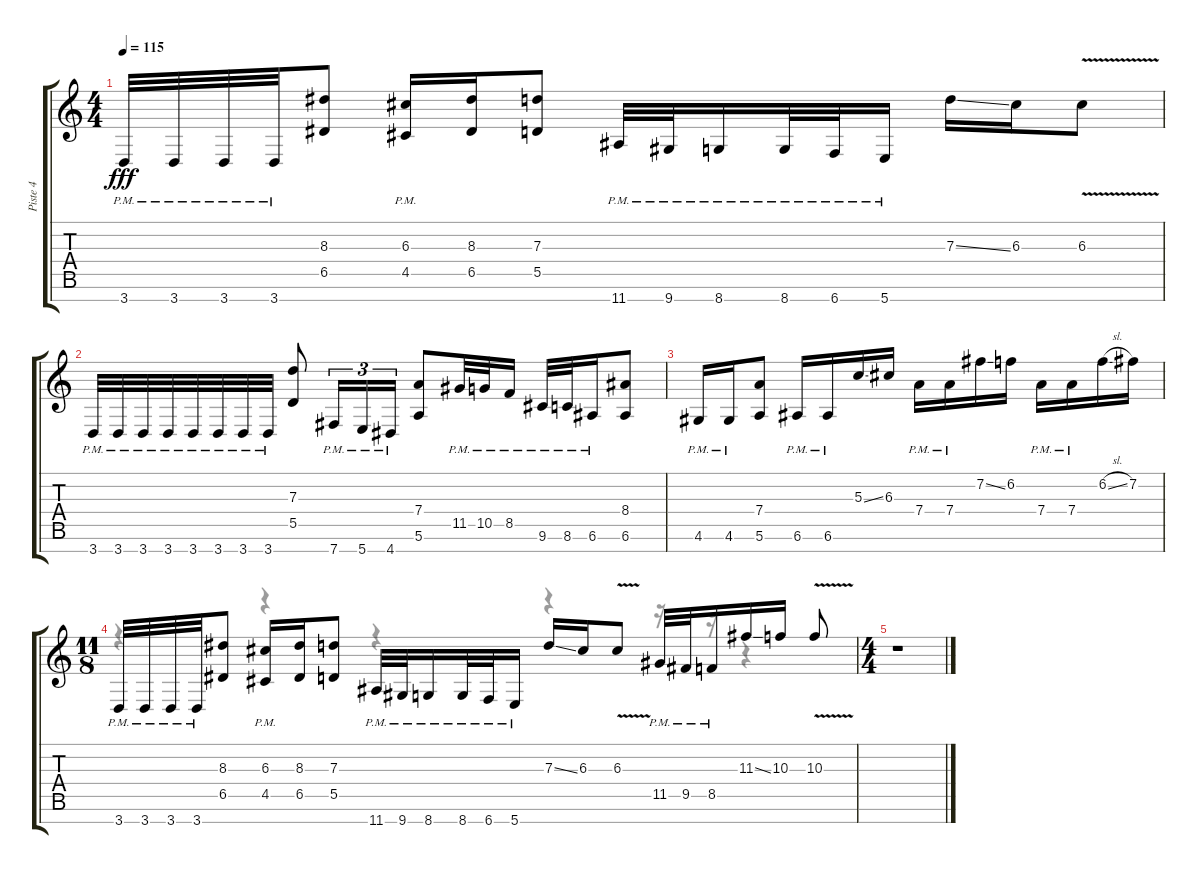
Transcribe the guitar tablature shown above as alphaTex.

\track ("Piste 4" "Piste 4") {instrument distortionguitar}
\staff {score tabs}
\tuning (E4 B3 G3 D3 A2 E2 B1) {hide}
\voice
\ts (4 4)
\tempo 115
\clef g2
\ks c
3.7{pm}.32{dy fff} 3.7{pm}.32 3.7{pm}.32 3.7{pm}.32 (8.3 6.5).8 (6.3{pm} 4.5{pm}).16 (8.3 6.5).16 (7.3 5.5).8 11.7{pm}.32 9.7{pm}.32 8.7{pm}.16 8.7{pm}.32 6.7{pm}.32 5.7{pm}.16 7.3{ss}.16 6.3.16 6.3{v}.8 |
3.7{pm}.32 3.7{pm}.32 3.7{pm}.32 3.7{pm}.32 3.7{pm}.32 3.7{pm}.32 3.7{pm}.32 3.7{pm}.32 (7.3 5.5).8 7.7{pm}.16{tu (3 2)} 5.7{pm}.16{tu (3 2)} 4.7{pm}.16{tu (3 2)} (7.4 5.6).8 11.5{pm}.32 10.5{pm}.32 8.5{pm}.16 9.6{pm}.32 8.6{pm}.32 6.6{pm}.16 (8.4 6.6).8 |
4.6{pm}.16 4.6{pm}.16 (7.4 5.6).8 6.6{pm}.16 6.6{pm}.16 5.3{ss}.16 6.3.16 7.4{pm}.16 7.4{pm}.16 7.2{ss}.16 6.2.16 7.4{pm}.16 7.4{pm}.16 6.2{sl}.16 7.2.16 |
\ts (11 8)
3.7{pm}.32 3.7{pm}.32 3.7{pm}.32 3.7{pm}.32 (8.3 6.5).8 (6.3{pm} 4.5{pm}).16 (8.3 6.5).16 (7.3 5.5).8 11.7{pm}.32 9.7{pm}.32 8.7{pm}.16 8.7{pm}.32 6.7{pm}.32 5.7{pm}.16 7.3{ss}.16 6.3.16 6.3{v}.8 11.5{pm}.32 9.5{pm}.32 8.5{pm}.16 11.3{ss}.16 10.3.16 10.3{v}.8 |
\ts (4 4)
r.1
\voice
\clef g2
\ottava regular
\simile none
\ks c
|
|
|
r.4 r.4 r.4 r.4 r.16 r.16 r.4 |
